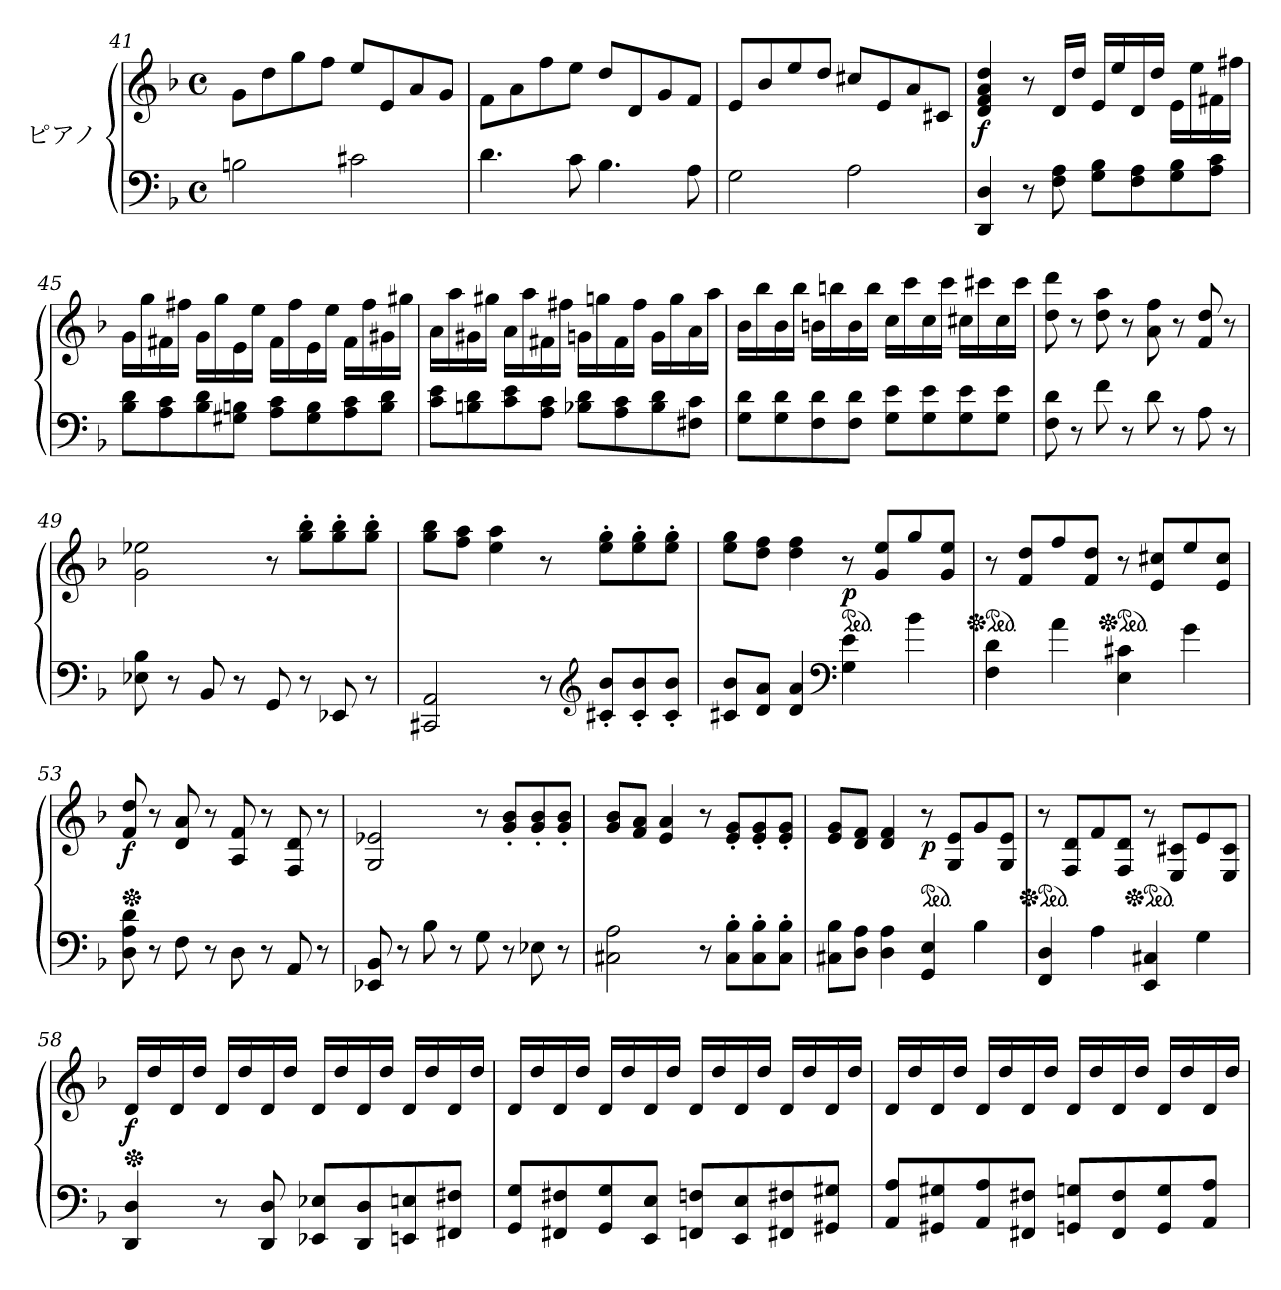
**kern	**kern	**dynam
*part1	*part1	*part1
*staff2	*staff1	*staff1/2
*I"ピアノ	*	*
*clefF4	*clefG2	*
*k[b-]	*k[b-]	*
*M4/4	*M4/4	*
*met(c)	*met(c)	*
=41	=41	=41
2Bn\	8g\L	.
.	8dd\	.
.	8gg\	.
.	8ff\J	.
2c#X\	8ee/L	.
.	8e/	.
.	8a/	.
.	8g/J	.
=42	=42	=42
4.d\	8f\L	.
.	8a\	.
.	8ff\	.
8c\	8ee\J	.
4.B-\	8dd/L	.
.	8d/	.
.	8g/	.
8A\	8f/J	.
=43	=43	=43
2G\	8e/L	.
.	8b-/	.
.	8ee/	.
.	8dd/J	.
2A\	8cc#X/L	.
.	8e/	.
.	8a/	.
.	8c#X/J	.
=44	=44	=44
!	!	!LO:DY:b
4DD/ 4D/	4d/ 4f/ 4a/ 4dd/	f
8r	8r	.
8F\ 8A\	16d/LL	.
.	16dd/JJ	.
8G\ 8B-\L	16e/LL	.
.	16ee/	.
8F\ 8A\	16d/	.
.	16dd/JJ	.
8G\ 8B-\	16e\LL	.
.	16ee\	.
8A\ 8c\J	16f#X\	.
.	16ff#X\JJ	.
=45	=45	=45
8B-\ 8d\L	16g\LL	.
.	16gg\	.
8A\ 8c\	16f#X\	.
.	16ff#X\JJ	.
8B-\ 8d\	16g\LL	.
.	16gg\	.
8G#X\ 8Bn\J	16e\	.
.	16ee\JJ	.
8A\ 8c\L	16f#\LL	.
.	16ff#\	.
8G#\ 8B\	16e\	.
.	16ee\JJ	.
8A\ 8c\	16f#\LL	.
.	16ff#\	.
8B\ 8d\J	16g#X\	.
.	16gg#X\JJ	.
=46	=46	=46
8c\ 8e\L	16a\LL	.
.	16aa\	.
8Bn\ 8d\	16g#X\	.
.	16gg#X\JJ	.
8c\ 8e\	16a\LL	.
.	16aa\	.
8A\ 8c\J	16f#X\	.
.	16ff#X\JJ	.
8B-X\ 8d\L	16gn\LL	.
.	16ggn\	.
8A\ 8c\	16f#\	.
.	16ff#\JJ	.
8B-\ 8d\	16g\LL	.
.	16gg\	.
8F#X\ 8c\J	16a\	.
.	16aa\JJ	.
=47	=47	=47
8G\ 8d\L	16b-\LL	.
.	16bb-\	.
8G\ 8d\	16b-\	.
.	16bb-\JJ	.
8F\ 8d\	16bn\LL	.
.	16bbn\	.
8F\ 8d\J	16b\	.
.	16bb\JJ	.
8G\ 8e\L	16cc\LL	.
.	16ccc\	.
8G\ 8e\	16cc\	.
.	16ccc\JJ	.
8G\ 8e\	16cc#X\LL	.
.	16ccc#X\	.
8G\ 8e\J	16cc#\	.
.	16ccc#\JJ	.
=48	=48	=48
8F\ 8d\	8dd\ 8ddd\	.
8r	8r	.
8f\	8dd\ 8aa\	.
8r	8r	.
8d\	8a\ 8ff\	.
8r	8r	.
8A\	8f/ 8dd/	.
8r	8r	.
=49	=49	=49
8E-X\ 8B-\	2g\ 2ee-X\	.
8r	.	.
8BB-/	.	.
8r	.	.
8GG/	8r	.
8r	8gg\' 8bb-\'L	.
8EE-X/	8gg\' 8bb-\'	.
8r	8gg\' 8bb-\'J	.
=50	=50	=50
2CC#X/ 2AA/	8gg\ 8bb-\L	.
.	8ff\ 8aa\J	.
.	4ee\ 4aa\	.
8r	8r	.
*clefG2	*	*
8c#X/' 8b-/'L	8ee\' 8gg\'L	.
8c#/' 8b-/'	8ee\' 8gg\'	.
8c#/' 8b-/'J	8ee\' 8gg\'J	.
=51	=51	=51
8c#X/ 8b-/L	8ee\ 8gg\L	.
8d/ 8a/J	8dd\ 8ff\J	.
4d/ 4a/	4dd\ 4ff\	.
*clefF4	*	*
*	*ped	*
!	!	!LO:DY:b
4G\ 4e\	8r	p
.	8g/ 8ee/L	.
4b-\	8gg/	.
.	8g/ 8ee/J	.
=52	=52	=52
*	*Xped	*
*	*ped	*
4F\ 4d\	8r	.
.	8f/ 8dd/L	.
4a\	8ff/	.
.	8f/ 8dd/J	.
*	*Xped	*
*	*ped	*
4E\ 4c#X\	8r	.
.	8e/ 8cc#X/L	.
4g\	8ee/	.
.	8e/ 8cc#/J	.
=53	=53	=53
*	*Xped	*
!	!	!LO:DY:b
8D\ 8A\ 8d\	8f/ 8dd/	f
8r	8r	.
8F\	8d/ 8a/	.
8r	8r	.
8D\	8A/ 8f/	.
8r	8r	.
8AA/	8F/ 8d/	.
8r	8r	.
=54	=54	=54
8EE-X/ 8BB-/	2G/ 2e-X/	.
8r	.	.
8B-\	.	.
8r	.	.
8G\	8r	.
8r	8g/' 8b-/'L	.
8E-X\	8g/' 8b-/'	.
8r	8g/' 8b-/'J	.
=55	=55	=55
2C#X\ 2A\	8g/ 8b-/L	.
.	8f/ 8a/J	.
.	4e/ 4a/	.
8r	8r	.
8C#\' 8B-\'L	8e/' 8g/'L	.
8C#\' 8B-\'	8e/' 8g/'	.
8C#\' 8B-\'J	8e/' 8g/'J	.
=56	=56	=56
8C#X\ 8B-\L	8e/ 8g/L	.
8D\ 8A\J	8d/ 8f/J	.
4D\ 4A\	4d/ 4f/	.
*	*ped	*
!	!	!LO:DY:b
4GG/ 4E/	8r	p
.	8G/ 8e/L	.
4B-\	8g/	.
.	8G/ 8e/J	.
=57	=57	=57
*	*Xped	*
*	*ped	*
4FF/ 4D/	8r	.
.	8F/ 8d/L	.
4A\	8f/	.
.	8F/ 8d/J	.
*	*Xped	*
*	*ped	*
4EE/ 4C#X/	8r	.
.	8E/ 8c#X/L	.
4G\	8e/	.
.	8E/ 8c#/J	.
=58	=58	=58
*	*Xped	*
!	!	!LO:DY:b
4DD/ 4D/	16d/LL	f
.	16dd/	.
.	16d/	.
.	16dd/JJ	.
8r	16d/LL	.
.	16dd/	.
8DD/ 8D/	16d/	.
.	16dd/JJ	.
8EE-X/ 8E-X/L	16d/LL	.
.	16dd/	.
8DD/ 8D/	16d/	.
.	16dd/JJ	.
8EEn/ 8En/	16d/LL	.
.	16dd/	.
8FF#X/ 8F#X/J	16d/	.
.	16dd/JJ	.
=59	=59	=59
8GG/ 8G/L	16d/LL	.
.	16dd/	.
8FF#X/ 8F#X/	16d/	.
.	16dd/JJ	.
8GG/ 8G/	16d/LL	.
.	16dd/	.
8EE/ 8E/J	16d/	.
.	16dd/JJ	.
8FFn/ 8Fn/L	16d/LL	.
.	16dd/	.
8EE/ 8E/	16d/	.
.	16dd/JJ	.
8FF#X/ 8F#X/	16d/LL	.
.	16dd/	.
8GG#X/ 8G#X/J	16d/	.
.	16dd/JJ	.
=60	=60	=60
8AA/ 8A/L	16d/LL	.
.	16dd/	.
8GG#X/ 8G#X/	16d/	.
.	16dd/JJ	.
8AA/ 8A/	16d/LL	.
.	16dd/	.
8FF#X/ 8F#X/J	16d/	.
.	16dd/JJ	.
8GGn/ 8Gn/L	16d/LL	.
.	16dd/	.
8FF#/ 8F#/	16d/	.
.	16dd/JJ	.
8GG/ 8G/	16d/LL	.
.	16dd/	.
8AA/ 8A/J	16d/	.
.	16dd/JJ	.
=	=	=
*-	*-	*-
